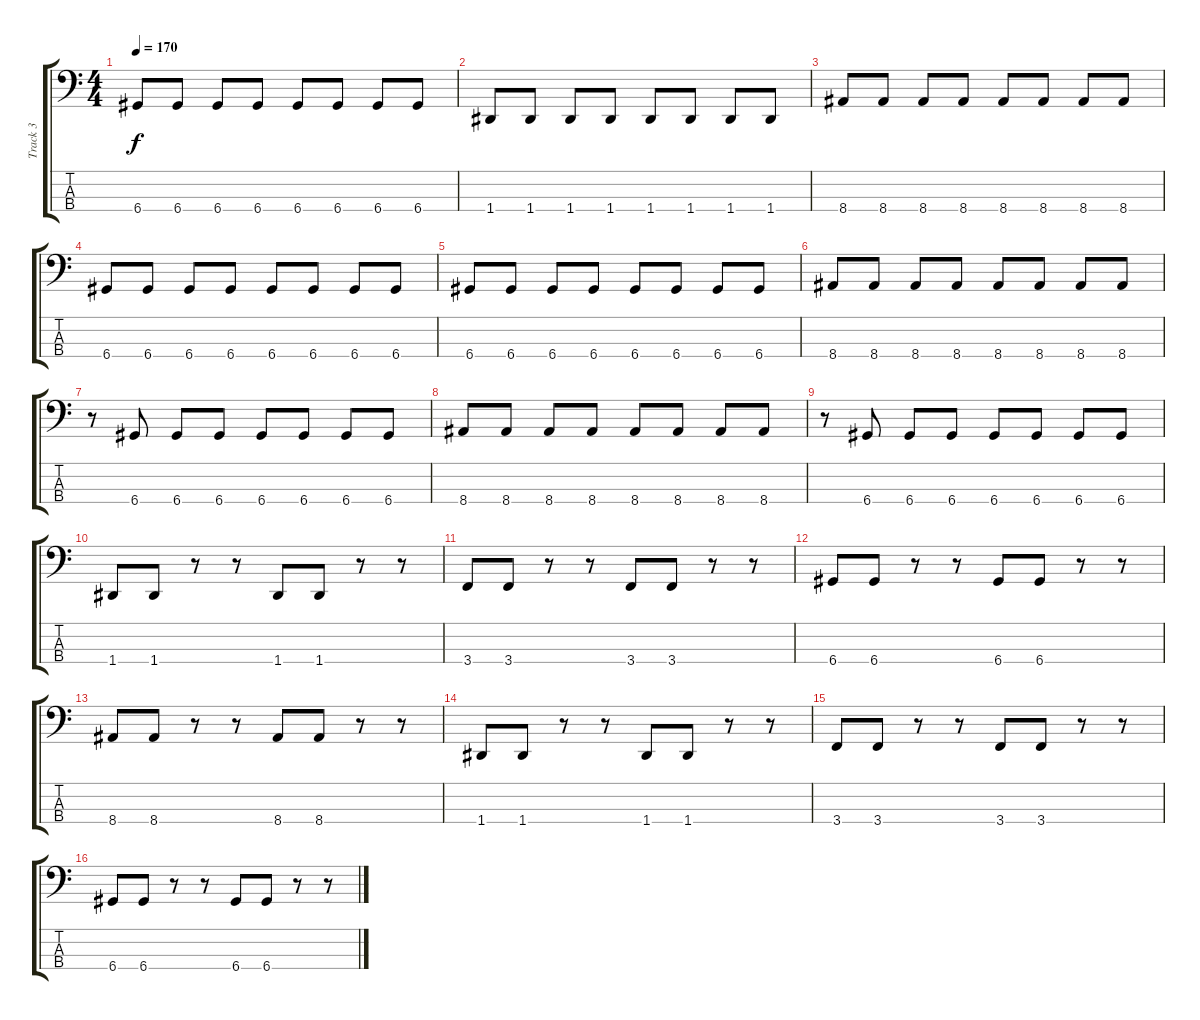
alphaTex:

\track ("Track 3" "Track 3") {instrument electricbassfinger}
\staff {score tabs}
\tuning (G2 D2 A1 D1) {hide}
\ts (4 4)
\tempo 170
\clef f4
\ks c
6.4.8{dy f} 6.4.8 6.4.8 6.4.8 6.4.8 6.4.8 6.4.8 6.4.8 |
1.4.8 1.4.8 1.4.8 1.4.8 1.4.8 1.4.8 1.4.8 1.4.8 |
8.4.8 8.4.8 8.4.8 8.4.8 8.4.8 8.4.8 8.4.8 8.4.8 |
6.4.8 6.4.8 6.4.8 6.4.8 6.4.8 6.4.8 6.4.8 6.4.8 |
6.4.8 6.4.8 6.4.8 6.4.8 6.4.8 6.4.8 6.4.8 6.4.8 |
8.4.8 8.4.8 8.4.8 8.4.8 8.4.8 8.4.8 8.4.8 8.4.8 |
r.8 6.4.8 6.4.8 6.4.8 6.4.8 6.4.8 6.4.8 6.4.8 |
8.4.8 8.4.8 8.4.8 8.4.8 8.4.8 8.4.8 8.4.8 8.4.8 |
r.8 6.4.8 6.4.8 6.4.8 6.4.8 6.4.8 6.4.8 6.4.8 |
1.4.8 1.4.8 r.8 r.8 1.4.8 1.4.8 r.8 r.8 |
3.4.8 3.4.8 r.8 r.8 3.4.8 3.4.8 r.8 r.8 |
6.4.8 6.4.8 r.8 r.8 6.4.8 6.4.8 r.8 r.8 |
8.4.8 8.4.8 r.8 r.8 8.4.8 8.4.8 r.8 r.8 |
1.4.8 1.4.8 r.8 r.8 1.4.8 1.4.8 r.8 r.8 |
3.4.8 3.4.8 r.8 r.8 3.4.8 3.4.8 r.8 r.8 |
6.4.8 6.4.8 r.8 r.8 6.4.8 6.4.8 r.8 r.8
